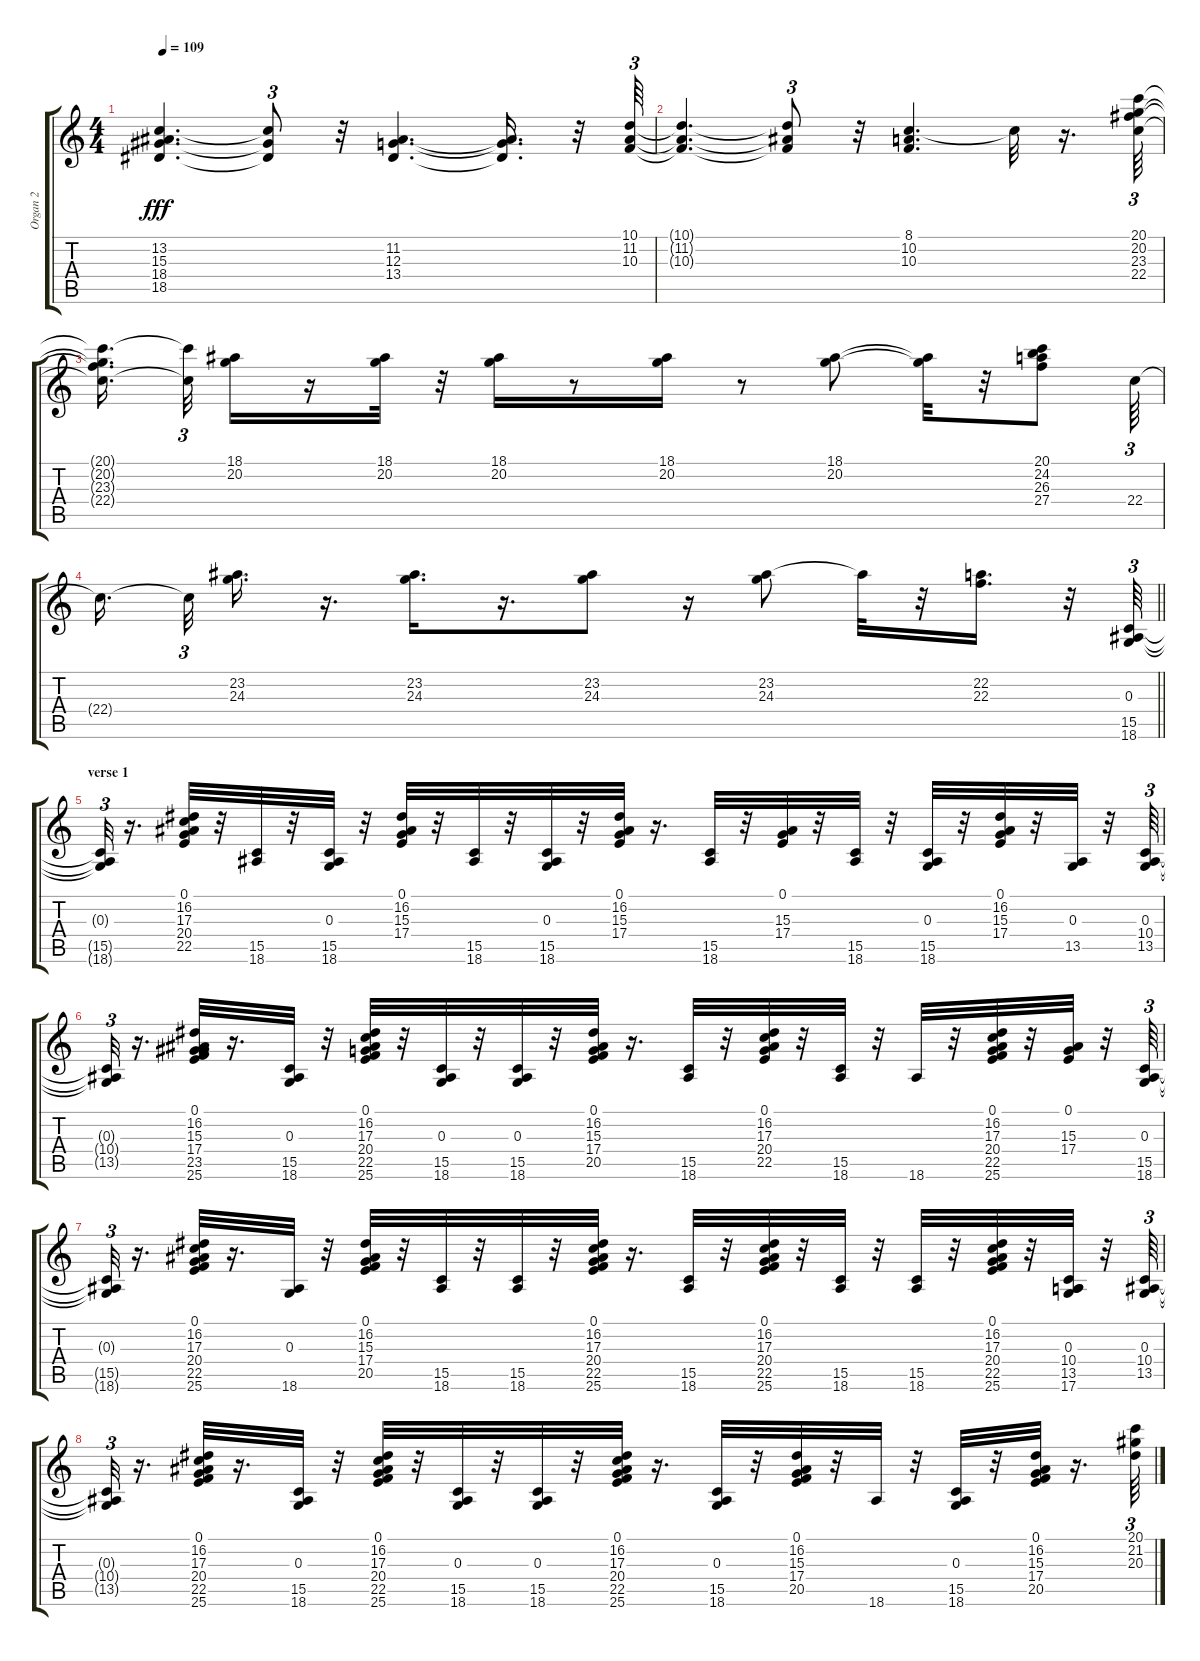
\track ("Organ 2" "Organ 2") {instrument rockorgan}
\staff {score tabs}
\tuning (E4 B3 G3 D3 A2 E2) {hide}
\ts (4 4)
\tempo 109
\clef g2
\ks c
(13.2{t} 15.3{t} 18.4{t} 18.5{t}).4{d dy fff} (13.2{t} 18.4{t} 18.5{t}).8{tu (3 2)} r.32 (11.2 12.3 13.4).4{d} (11.2{t} 12.3{t} 13.4{t}).16{d} r.32 (10.1 11.2 10.3).64{tu (3 2)} |
(10.1{t} 11.2{t} 10.3{t}).4{d} (10.1{t} 11.2{t} 10.3{t}).8{tu (3 2)} r.32 (8.1 10.2 10.3).4{d} 8.1{t}.32 r.16{d} (20.1 20.2 23.3 22.4).64{tu (3 2)} |
(20.1{t} 20.2{t} 23.3{t} 22.4{t}).16{d beam splitsecondary} (20.1{t} 22.4{t}).32{tu (3 2)} (18.1 20.2).16 r.16 (18.1 20.2).32 r.32 (18.1 20.2).16 r.8 (18.1 20.2).16 r.8 (18.1 20.2).8 (18.1{t} 20.2{t}).32 r.32 (20.1 24.2 26.3 27.4).8 22.4.64{tu (3 2)} |
\barLineRight lightlight
22.4{t}.16{d beam splitsecondary} 22.4{t}.32{tu (3 2)} (23.2 24.3).16{d} r.16{d} (23.2 24.3).16{d} r.16{d} (23.2 24.3).8 r.16 (23.2 24.3).8 23.2{t}.32 r.32 (22.2 22.3).16{d} r.32 (0.3 15.5 18.6).64{tu (3 2)} |
\section ("" "verse 1")
(0.3{t} 15.5{t} 18.6{t}).32{tu (3 2)} r.16{d} (0.1 16.2 17.3 20.4 22.5).32 r.32 (15.5 18.6).32 r.32 (0.3 15.5 18.6).32 r.32 (0.1 16.2 15.3 17.4).32 r.32 (15.5 18.6).32 r.32 (0.3 15.5 18.6).32 r.32 (0.1 16.2 15.3 17.4).32 r.16{d} (15.5 18.6).32 r.32 (0.1 15.3 17.4).32 r.32 (15.5 18.6).32 r.32 (0.3 15.5 18.6).32 r.32 (0.1 16.2 15.3 17.4).32 r.32 (0.3 13.5).32 r.32 (0.3 10.4 13.5).64{tu (3 2)} |
(0.3{t} 10.4{t} 13.5{t}).32{tu (3 2)} r.16{d} (0.1 16.2 15.3 17.4 23.5 25.6).32 r.16{d} (0.3 15.5 18.6).32 r.32 (0.1 16.2 17.3 20.4 22.5 25.6).32 r.32 (0.3 15.5 18.6).32 r.32 (0.3 15.5 18.6).32 r.32 (0.1 16.2 15.3 17.4 20.5).32 r.16{d} (15.5 18.6).32 r.32 (0.1 16.2 17.3 20.4 22.5).32 r.32 (15.5 18.6).32 r.32 18.6.32 r.32 (0.1 16.2 17.3 20.4 22.5 25.6).32 r.32 (0.1 15.3 17.4).32 r.32 (0.3 15.5 18.6).64{tu (3 2)} |
(0.3{t} 15.5{t} 18.6{t}).32{tu (3 2)} r.16{d} (0.1 16.2 17.3 20.4 22.5 25.6).32 r.16{d} (0.3 18.6).32 r.32 (0.1 16.2 15.3 17.4 20.5).32 r.32 (15.5 18.6).32 r.32 (15.5 18.6).32 r.32 (0.1 16.2 17.3 20.4 22.5 25.6).32 r.16{d} (15.5 18.6).32 r.32 (0.1 16.2 17.3 20.4 22.5 25.6).32 r.32 (15.5 18.6).32 r.32 (15.5 18.6).32 r.32 (0.1 16.2 17.3 20.4 22.5 25.6).32 r.32 (0.3 10.4 13.5 17.6).32 r.32 (0.3 10.4 13.5).64{tu (3 2)} |
(0.3{t} 10.4{t} 13.5{t}).32{tu (3 2)} r.16{d} (0.1 16.2 17.3 20.4 22.5 25.6).32 r.16{d} (0.3 15.5 18.6).32 r.32 (0.1 16.2 17.3 20.4 22.5 25.6).32 r.32 (0.3 15.5 18.6).32 r.32 (0.3 15.5 18.6).32 r.32 (0.1 16.2 17.3 20.4 22.5 25.6).32 r.16{d} (0.3 15.5 18.6).32 r.32 (0.1 16.2 15.3 17.4 20.5).32 r.32 18.6.32 r.32 (0.3 15.5 18.6).32 r.32 (0.1 16.2 15.3 17.4 20.5).32 r.16{d} (20.1 21.2 20.3).64{tu (3 2)}
